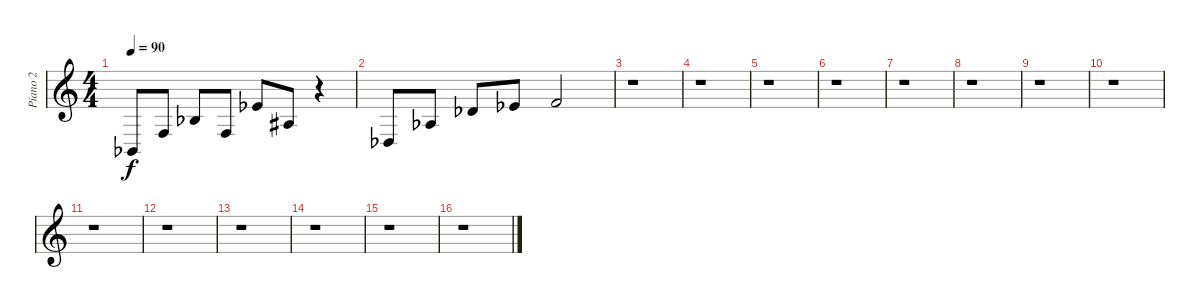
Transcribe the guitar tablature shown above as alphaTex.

\track ("Piano 2" "Piano 2") {instrument acousticgrandpiano}
\staff {score}
\tuning (E4 B3 G3 D3 A2 E2) {hide}
\ts (4 4)
\tempo 90
\clef g2
\ks c
1.5{acc b}.8{dy f} 3.4.8 3.3{acc b}.8 3.4.8 4.2{acc b}.8 3.3.8 r.4 |
4.5{acc b}.8 1.3{acc b}.8 2.2{acc b}.8 4.2{acc b}.8 1.1.2 |
r.1 |
r.1 |
r.1 |
r.1 |
r.1 |
r.1 |
r.1 |
r.1 |
r.1 |
r.1 |
r.1 |
r.1 |
r.1 |
r.1
